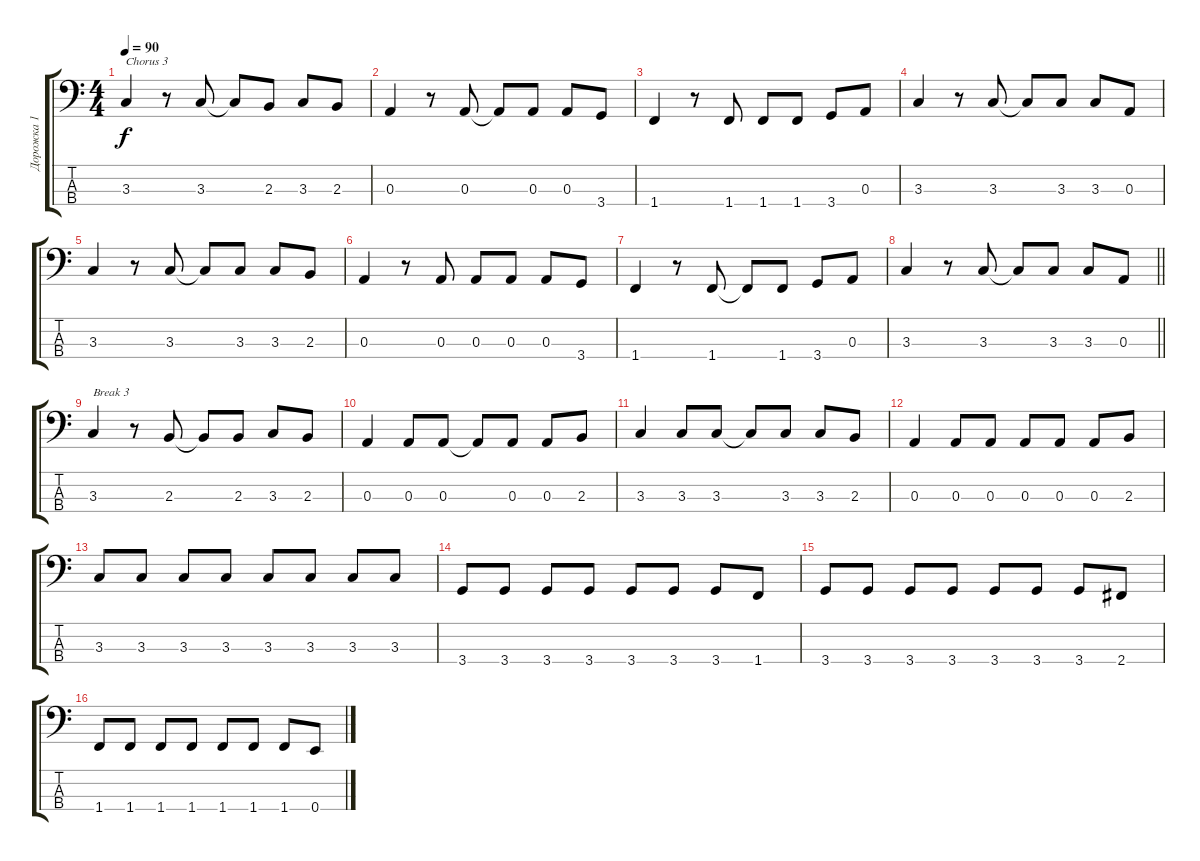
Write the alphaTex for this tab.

\track ("Дорожка 1" "Дорожка 1") {instrument slapbass1}
\staff {score tabs}
\tuning (G2 D2 A1 E1) {hide}
\ts (4 4)
\tempo 90
\clef f4
\ks c
3.3.4{txt "Chorus 3" dy f} r.8 3.3.8 3.3{t}.8 2.3.8 3.3.8 2.3.8 |
0.3.4 r.8 0.3.8 0.3{t}.8 0.3.8 0.3.8 3.4.8 |
1.4.4 r.8 1.4.8 1.4.8 1.4.8 3.4.8 0.3.8 |
3.3.4 r.8 3.3.8 3.3{t}.8 3.3.8 3.3.8 0.3.8 |
3.3.4 r.8 3.3.8 3.3{t}.8 3.3.8 3.3.8 2.3.8 |
0.3.4 r.8 0.3.8 0.3.8 0.3.8 0.3.8 3.4.8 |
1.4.4 r.8 1.4.8 1.4{t}.8 1.4.8 3.4.8 0.3.8 |
\barLineRight lightlight
3.3.4 r.8 3.3.8 3.3{t}.8 3.3.8 3.3.8 0.3.8 |
3.3.4{txt "Break 3"} r.8 2.3.8 2.3{t}.8 2.3.8 3.3.8 2.3.8 |
0.3.4 0.3.8 0.3.8 0.3{t}.8 0.3.8 0.3.8 2.3.8 |
3.3.4 3.3.8 3.3.8 3.3{t}.8 3.3.8 3.3.8 2.3.8 |
0.3.4 0.3.8 0.3.8 0.3.8 0.3.8 0.3.8 2.3.8 |
3.3.8 3.3.8 3.3.8 3.3.8 3.3.8 3.3.8 3.3.8 3.3.8 |
3.4.8 3.4.8 3.4.8 3.4.8 3.4.8 3.4.8 3.4.8 1.4.8 |
3.4.8 3.4.8 3.4.8 3.4.8 3.4.8 3.4.8 3.4.8 2.4.8 |
1.4.8 1.4.8 1.4.8 1.4.8 1.4.8 1.4.8 1.4.8 0.4.8
